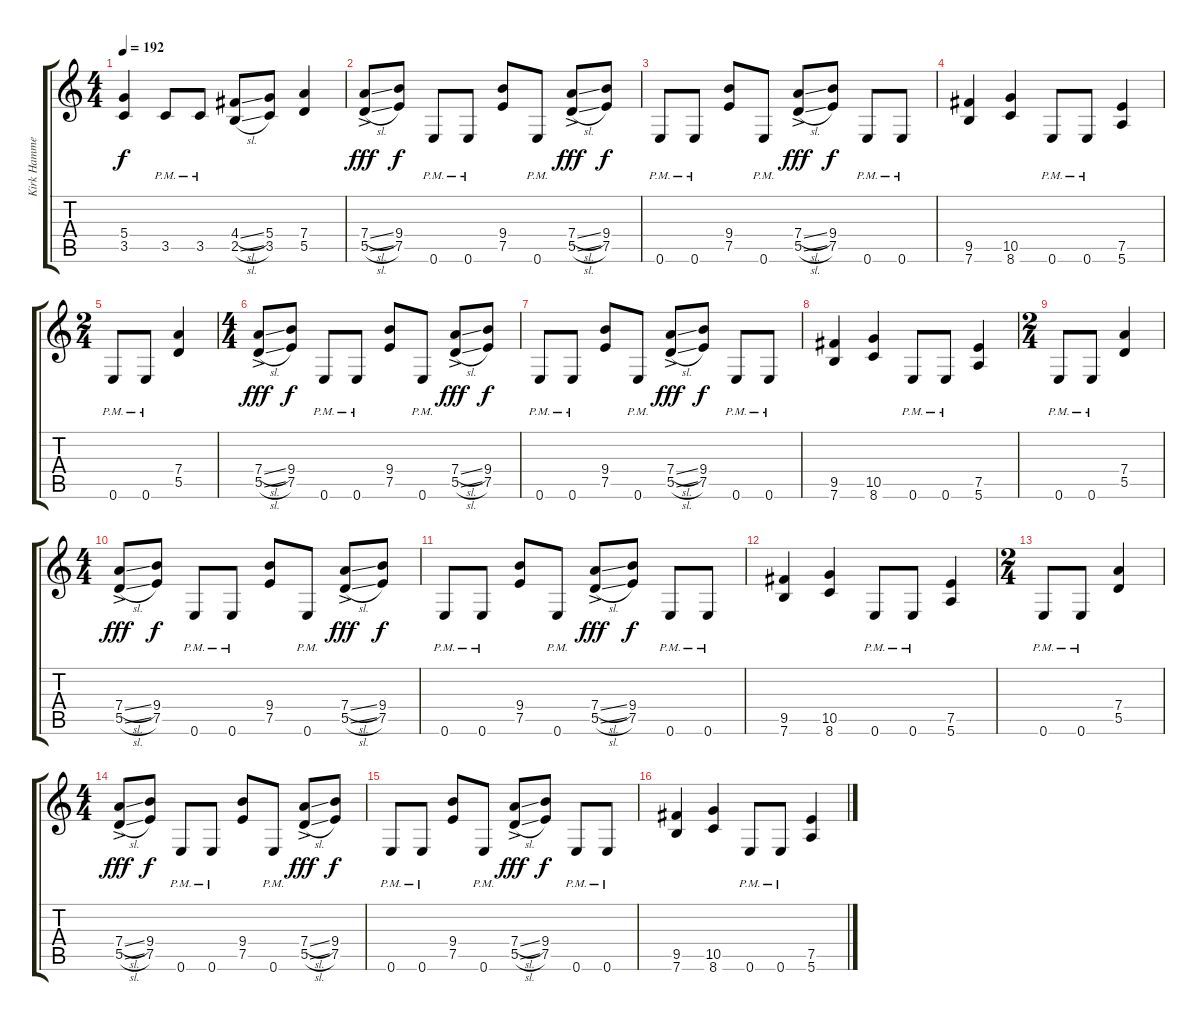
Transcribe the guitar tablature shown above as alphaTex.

\track ("Kirk Hammett (Guitar)" "Kirk Hamme") {instrument distortionguitar}
\staff {score tabs}
\tuning (E4 B3 G3 D3 A2 E2) {hide}
\ts (4 4)
\tempo 192
\clef g2
\ks c
(5.4{t} 3.5{t}).4{dy f} 3.5{pm}.8 3.5{pm}.8 (4.4{sl} 2.5{sl}).8 (5.4 3.5).8 (7.4 5.5).4 |
(7.4{sl ac} 5.5{sl ac}).8{dy fff} (9.4 7.5).8{dy f} 0.6{pm}.8 0.6{pm}.8 (9.4 7.5).8 0.6{pm}.8 (7.4{sl ac} 5.5{sl ac}).8{dy fff} (9.4 7.5).8{dy f} |
0.6{pm}.8 0.6{pm}.8 (9.4 7.5).8 0.6{pm}.8 (7.4{sl ac} 5.5{sl ac}).8{dy fff} (9.4 7.5).8{dy f} 0.6{pm}.8 0.6{pm}.8 |
(9.5 7.6).4 (10.5 8.6).4 0.6{pm}.8 0.6{pm}.8 (7.5 5.6).4 |
\ts (2 4)
0.6{pm}.8 0.6{pm}.8 (7.4 5.5).4 |
\ts (4 4)
(7.4{sl ac} 5.5{sl ac}).8{dy fff} (9.4 7.5).8{dy f} 0.6{pm}.8 0.6{pm}.8 (9.4 7.5).8 0.6{pm}.8 (7.4{sl ac} 5.5{sl ac}).8{dy fff} (9.4 7.5).8{dy f} |
0.6{pm}.8 0.6{pm}.8 (9.4 7.5).8 0.6{pm}.8 (7.4{sl ac} 5.5{sl ac}).8{dy fff} (9.4 7.5).8{dy f} 0.6{pm}.8 0.6{pm}.8 |
(9.5 7.6).4 (10.5 8.6).4 0.6{pm}.8 0.6{pm}.8 (7.5 5.6).4 |
\ts (2 4)
0.6{pm}.8 0.6{pm}.8 (7.4 5.5).4 |
\ts (4 4)
(7.4{sl ac} 5.5{sl ac}).8{dy fff} (9.4 7.5).8{dy f} 0.6{pm}.8 0.6{pm}.8 (9.4 7.5).8 0.6{pm}.8 (7.4{sl ac} 5.5{sl ac}).8{dy fff} (9.4 7.5).8{dy f} |
0.6{pm}.8 0.6{pm}.8 (9.4 7.5).8 0.6{pm}.8 (7.4{sl ac} 5.5{sl ac}).8{dy fff} (9.4 7.5).8{dy f} 0.6{pm}.8 0.6{pm}.8 |
(9.5 7.6).4 (10.5 8.6).4 0.6{pm}.8 0.6{pm}.8 (7.5 5.6).4 |
\ts (2 4)
0.6{pm}.8 0.6{pm}.8 (7.4 5.5).4 |
\ts (4 4)
(7.4{sl ac} 5.5{sl ac}).8{dy fff} (9.4 7.5).8{dy f} 0.6{pm}.8 0.6{pm}.8 (9.4 7.5).8 0.6{pm}.8 (7.4{sl ac} 5.5{sl ac}).8{dy fff} (9.4 7.5).8{dy f} |
0.6{pm}.8 0.6{pm}.8 (9.4 7.5).8 0.6{pm}.8 (7.4{sl ac} 5.5{sl ac}).8{dy fff} (9.4 7.5).8{dy f} 0.6{pm}.8 0.6{pm}.8 |
(9.5 7.6).4 (10.5 8.6).4 0.6{pm}.8 0.6{pm}.8 (7.5 5.6).4
